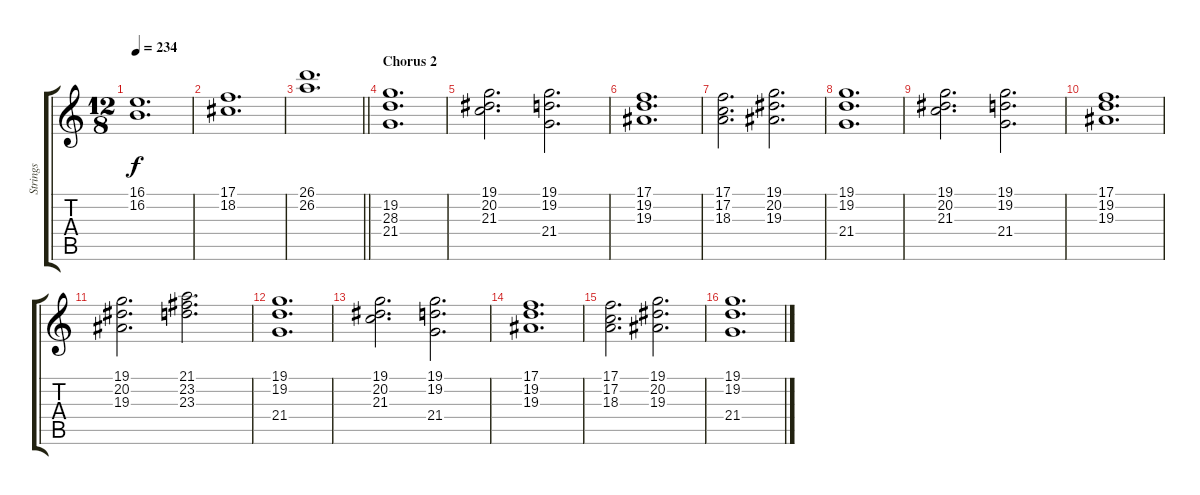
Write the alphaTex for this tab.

\track ("Strings" "Strings") {instrument stringensemble1}
\staff {score tabs}
\tuning (C4 G3 Eb3 Bb2 F2 C2) {hide}
\ts (12 8)
\tempo 234
\clef g2
\ks c
(16.1 16.2).1{d dy f} |
(17.1 18.2).1{d} |
\barLineRight lightlight
(26.1 26.2).1{d} |
\section ("" "Chorus 2")
(19.2 28.3 21.4).1{d} |
(19.1 20.2 21.3).2{d} (19.1 19.2 21.4).2{d} |
(17.1 19.2 19.3).1{d} |
(17.1 17.2 18.3).2{d} (19.1 20.2 19.3).2{d} |
(19.1 19.2 21.4).1{d} |
(19.1 20.2 21.3).2{d} (19.1 19.2 21.4).2{d} |
(17.1 19.2 19.3).1{d} |
(19.1 20.2 19.3).2{d} (21.1 23.2 23.3).2{d} |
(19.1 19.2 21.4).1{d} |
(19.1 20.2 21.3).2{d} (19.1 19.2 21.4).2{d} |
(17.1 19.2 19.3).1{d} |
(17.1 17.2 18.3).2{d} (19.1 20.2 19.3).2{d} |
(19.1 19.2 21.4).1{d}
